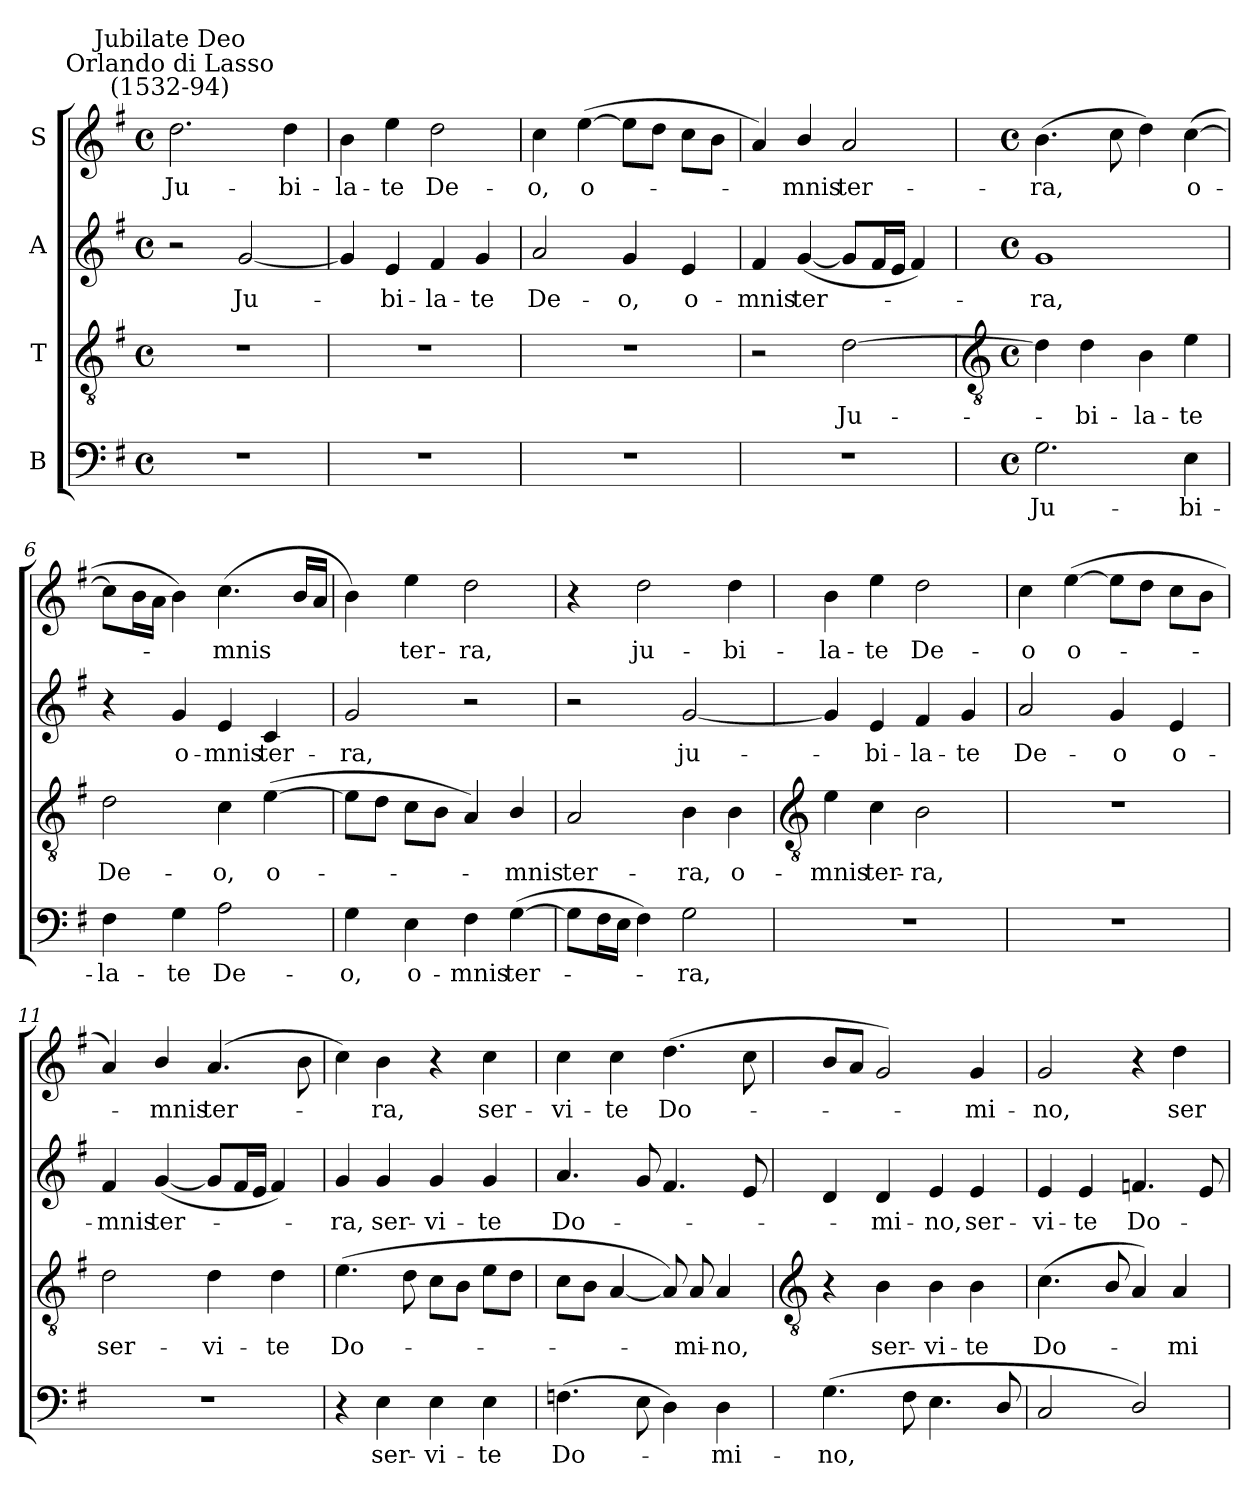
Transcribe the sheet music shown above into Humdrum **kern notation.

**kern	**text	**kern	**text	**kern	**text	**kern	**text
*part4	*part4	*part3	*part3	*part2	*part2	*part1	*part1
*staff4	*staff4	*staff3	*staff3	*staff2	*staff2	*staff1	*staff1
*I"B	*	*I"T	*	*I"A	*	*I"S	*
*clefF4	*	*clefGv2	*	*clefG2	*	*clefG2	*
*k[f#]	*	*k[f#]	*	*k[f#]	*	*k[f#]	*
*G:	*	*G:	*	*G:	*	*G:	*
*M4/4	*	*M4/4	*	*M4/4	*	*M4/4	*
*met(c)	*	*met(c)	*	*met(c)	*	*met(c)	*
=1	=1	=1	=1	=1	=1	=1	=1
!	!	!	!	!	!	!LO:TX:a:cj:t=Orlando di Lasso\n(1532-94)	!
!	!	!	!	!	!	!LO:TX:a:cj:t=Jubilate Deo	!
!	!	!	!	!	!	!	!LO:LY:b
1r	.	1r	.	2r	.	2.dd	Ju-
!	!	!	!	!	!LO:LY:b	!	!
.	.	.	.	[2g	Ju-	.	.
!	!	!	!	!	!	!	!LO:LY:b
.	.	.	.	.	.	4dd	-bi-
=2	=2	=2	=2	=2	=2	=2	=2
!	!	!	!	!	!	!	!LO:LY:b
1r	.	1r	.	4g]	.	4b	-la-
!	!	!	!	!	!LO:LY:b	!	!LO:LY:b
.	.	.	.	4e	bi-	4ee	-te
!	!	!	!	!	!LO:LY:b	!	!LO:LY:b
.	.	.	.	4f#	-la-	2dd	De-
!	!	!	!	!	!LO:LY:b	!	!
.	.	.	.	4g	-te	.	.
=3	=3	=3	=3	=3	=3	=3	=3
!	!	!	!	!	!LO:LY:b	!	!LO:LY:b
1r	.	1r	.	2a	De-	4cc	-o,
!	!	!	!	!	!	!	!LO:LY:b
.	.	.	.	.	.	(>[4ee	o-
!	!	!	!	!	!LO:LY:b	!	!
.	.	.	.	4g	-o,	8eeL]	.
.	.	.	.	.	.	8ddJ	.
!	!	!	!	!	!LO:LY:b	!	!
.	.	.	.	4e	o-	8ccL	.
.	.	.	.	.	.	8bJ	.
=4	=4	=4	=4	=4	=4	=4	=4
!	!	!	!	!	!LO:LY:b	!	!
1r	.	2r	.	4f#	-mnis	4a)	.
!	!	!	!	!	!LO:LY:b	!	!LO:LY:b
.	.	.	.	(<[4g	ter-	4b/	mnis
!	!	!	!LO:LY:b	!	!	!	!LO:LY:b
.	.	[2d	Ju-	8gL]	.	2a	ter-
.	.	.	.	16f#L	.	.	.
.	.	.	.	16eJJ	.	.	.
.	.	.	.	4f#)	.	.	.
!!LO:LB:g=z
=5	=5	=5	=5	=5	=5	=5	=5
*	*	*clefGv2	*	*	*	*	*
*M4/4	*	*M4/4	*	*M4/4	*	*M4/4	*
*met(c)	*	*met(c)	*	*met(c)	*	*met(c)	*
!	!LO:LY:b	!	!	!	!LO:LY:b	!	!LO:LY:b
2.G	Ju-	4d]	.	1g	ra,	(>4.b	-ra,
!	!	!	!LO:LY:b	!	!	!	!
.	.	4d	bi-	.	.	.	.
.	.	.	.	.	.	8cc	.
!	!	!	!LO:LY:b	!	!	!	!
.	.	4B	-la-	.	.	4dd)	.
!	!LO:LY:b	!	!LO:LY:b	!	!	!	!LO:LY:b
4E	-bi-	4e	-te	.	.	(>[4cc	o-
=6	=6	=6	=6	=6	=6	=6	=6
!	!LO:LY:b	!	!LO:LY:b	!	!	!	!
4F#	-la-	2d	De-	4r	.	8ccL]	.
.	.	.	.	.	.	16bL	.
.	.	.	.	.	.	16aJJ	.
!	!LO:LY:b	!	!	!	!LO:LY:b	!	!
4G	-te	.	.	4g	o-	4b)	.
!	!LO:LY:b	!	!LO:LY:b	!	!LO:LY:b	!	!LO:LY:b
2A	De-	4c	-o,	4e	-mnis	(>4.cc	mnis
!	!	!	!LO:LY:b	!	!LO:LY:b	!	!
.	.	(>[4e	o-	4c	ter-	.	.
.	.	.	.	.	.	16bLL	.
.	.	.	.	.	.	16aJJ	.
=7	=7	=7	=7	=7	=7	=7	=7
!	!LO:LY:b	!	!	!	!LO:LY:b	!	!
4G	-o,	8eL]	.	2g	-ra,	4b)	.
.	.	8dJ	.	.	.	.	.
!	!LO:LY:b	!	!	!	!	!	!LO:LY:b
4E	o-	8cL	.	.	.	4ee	ter-
.	.	8BJ	.	.	.	.	.
!	!LO:LY:b	!	!	!	!	!	!LO:LY:b
4F#	-mnis	4A)	.	2r	.	2dd	-ra,
!	!LO:LY:b	!	!LO:LY:b	!	!	!	!
(>[4G	ter-	4B/	mnis	.	.	.	.
=8	=8	=8	=8	=8	=8	=8	=8
!	!	!	!LO:LY:b	!	!	!	!
8GL]	.	2A	ter-	2r	.	4r	.
16F#L	.	.	.	.	.	.	.
16EJJ	.	.	.	.	.	.	.
!	!	!	!	!	!	!	!LO:LY:b
4F#)	.	.	.	.	.	2dd	ju-
!	!LO:LY:b	!	!LO:LY:b	!	!LO:LY:b	!	!
2G	ra,	4B	-ra,	[2g	ju-	.	.
!	!	!	!LO:LY:b	!	!	!	!LO:LY:b
.	.	4B	o-	.	.	4dd	-bi-
!!LO:LB:g=z
=9	=9	=9	=9	=9	=9	=9	=9
*	*	*clefGv2	*	*	*	*	*
!	!	!	!LO:LY:b	!	!	!	!LO:LY:b
1r	.	4e	-mnis	4g]	.	4b	-la-
!	!	!	!LO:LY:b	!	!LO:LY:b	!	!LO:LY:b
.	.	4c	ter-	4e	bi-	4ee	-te
!	!	!	!LO:LY:b	!	!LO:LY:b	!	!LO:LY:b
.	.	2B	-ra,	4f#	-la-	2dd	De-
!	!	!	!	!	!LO:LY:b	!	!
.	.	.	.	4g	-te	.	.
=10	=10	=10	=10	=10	=10	=10	=10
!	!	!	!	!	!LO:LY:b	!	!LO:LY:b
1r	.	1r	.	2a	De-	4cc	-o
!	!	!	!	!	!	!	!LO:LY:b
.	.	.	.	.	.	(>[4ee	o-
!	!	!	!	!	!LO:LY:b	!	!
.	.	.	.	4g	-o	8eeL]	.
.	.	.	.	.	.	8ddJ	.
!	!	!	!	!	!LO:LY:b	!	!
.	.	.	.	4e	o-	8ccL	.
.	.	.	.	.	.	8bJ	.
=11	=11	=11	=11	=11	=11	=11	=11
!	!	!	!LO:LY:b	!	!LO:LY:b	!	!
1r	.	2d	ser-	4f#	-mnis	4a)	.
!	!	!	!	!	!LO:LY:b	!	!LO:LY:b
.	.	.	.	(<[4g	ter-	4b/	mnis
!	!	!	!LO:LY:b	!	!	!	!LO:LY:b
.	.	4d	-vi-	8gL]	.	(>4.a	ter-
.	.	.	.	16f#L	.	.	.
.	.	.	.	16eJJ	.	.	.
!	!	!	!LO:LY:b	!	!	!	!
.	.	4d	-te	4f#)	.	.	.
.	.	.	.	.	.	8b	.
=12	=12	=12	=12	=12	=12	=12	=12
!	!	!	!LO:LY:b	!	!LO:LY:b	!	!
4r	.	(>4.e	Do-	4g	ra,	4cc)	.
!	!LO:LY:b	!	!	!	!LO:LY:b	!	!LO:LY:b
4E	ser-	.	.	4g	ser-	4b	ra,
.	.	8d	.	.	.	.	.
!	!LO:LY:b	!	!	!	!LO:LY:b	!	!
4E	-vi-	8cL	.	4g	-vi-	4r	.
.	.	8BJ	.	.	.	.	.
!	!LO:LY:b	!	!	!	!LO:LY:b	!	!LO:LY:b
4E	-te	8eL	.	4g	-te	4cc	ser-
.	.	8dJ	.	.	.	.	.
=13	=13	=13	=13	=13	=13	=13	=13
!	!LO:LY:b	!	!	!	!LO:LY:b	!	!LO:LY:b
(>4.Fn	Do-	8cL	.	4.a	Do-	4cc	-vi-
.	.	8BJ	.	.	.	.	.
!	!	!	!	!	!	!	!LO:LY:b
.	.	[4A	.	.	.	4cc	-te
8E	.	.	.	8g	.	.	.
!	!	!	!	!	!	!	!LO:LY:b
4D)	.	8A])	.	4.f#	.	(<4.dd	Do-
!	!	!	!LO:LY:b	!	!	!	!
.	.	8A	mi-	.	.	.	.
!	!LO:LY:b	!	!LO:LY:b	!	!	!	!
4D	mi-	4A	-no,	.	.	.	.
.	.	.	.	8e	.	8cc	.
!!LO:LB:g=z
=14	=14	=14	=14	=14	=14	=14	=14
*	*	*clefGv2	*	*	*	*	*
!	!LO:LY:b	!	!	!	!	!	!
(>4.G	-no,	4r	.	4d	.	8bL	.
.	.	.	.	.	.	8aJ	.
!	!	!	!LO:LY:b	!	!LO:LY:b	!	!
.	.	4B	ser-	4d	mi-	2g)	.
8F#	.	.	.	.	.	.	.
!	!	!	!LO:LY:b	!	!LO:LY:b	!	!
4.E	.	4B	-vi-	4e	-no,	.	.
!	!	!	!LO:LY:b	!	!LO:LY:b	!	!LO:LY:b
.	.	4B	-te	4e	ser-	4g	mi-
8D/	.	.	.	.	.	.	.
=15	=15	=15	=15	=15	=15	=15	=15
!	!	!	!LO:LY:b	!	!LO:LY:b	!	!LO:LY:b
2C	.	(<4.c	Do-	4e	-vi-	2g	-no,
!	!	!	!	!	!LO:LY:b	!	!
.	.	.	.	4e	-te	.	.
.	.	8B/	.	.	.	.	.
!	!	!	!	!	!LO:LY:b	!	!
2D/)	.	4A)	.	4.fn	Do-	4r	.
!	!	!	!LO:LY:b	!	!	!	!LO:LY:b
.	.	4A	mi-	.	.	4dd	ser-
.	.	.	.	8e	.	.	.
=	=	=	=	=	=	=	=
*-	*-	*-	*-	*-	*-	*-	*-
